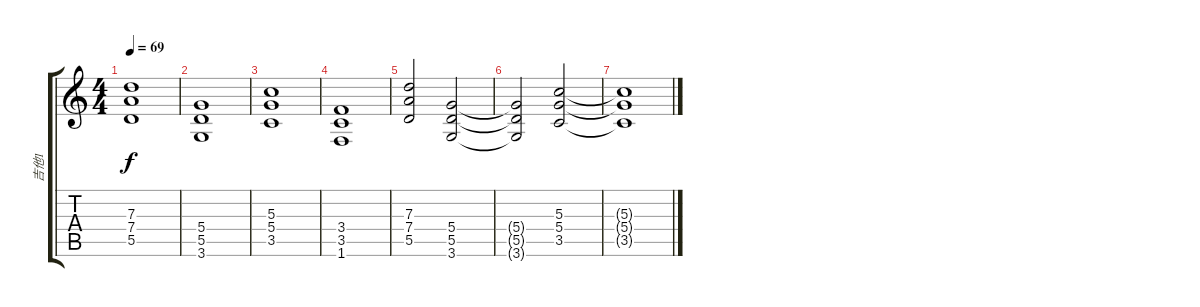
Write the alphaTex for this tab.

\track ("吉他1" "吉他1") {instrument overdrivenguitar}
\staff {score tabs}
\tuning (E4 B3 G3 D3 A2 E2) {hide}
\ts (4 4)
\tempo 69
\clef g2
\ks c
(7.3 7.4 5.5).1{dy f} |
(5.4 5.5 3.6).1 |
(5.3 5.4 3.5).1 |
(3.4 3.5 1.6).1 |
(7.3 7.4 5.5).2 (5.4 5.5 3.6).2 |
(5.4{t} 5.5{t} 3.6{t}).2 (5.3 5.4 3.5).2 |
(5.3{t} 5.4{t} 3.5{t}).1
